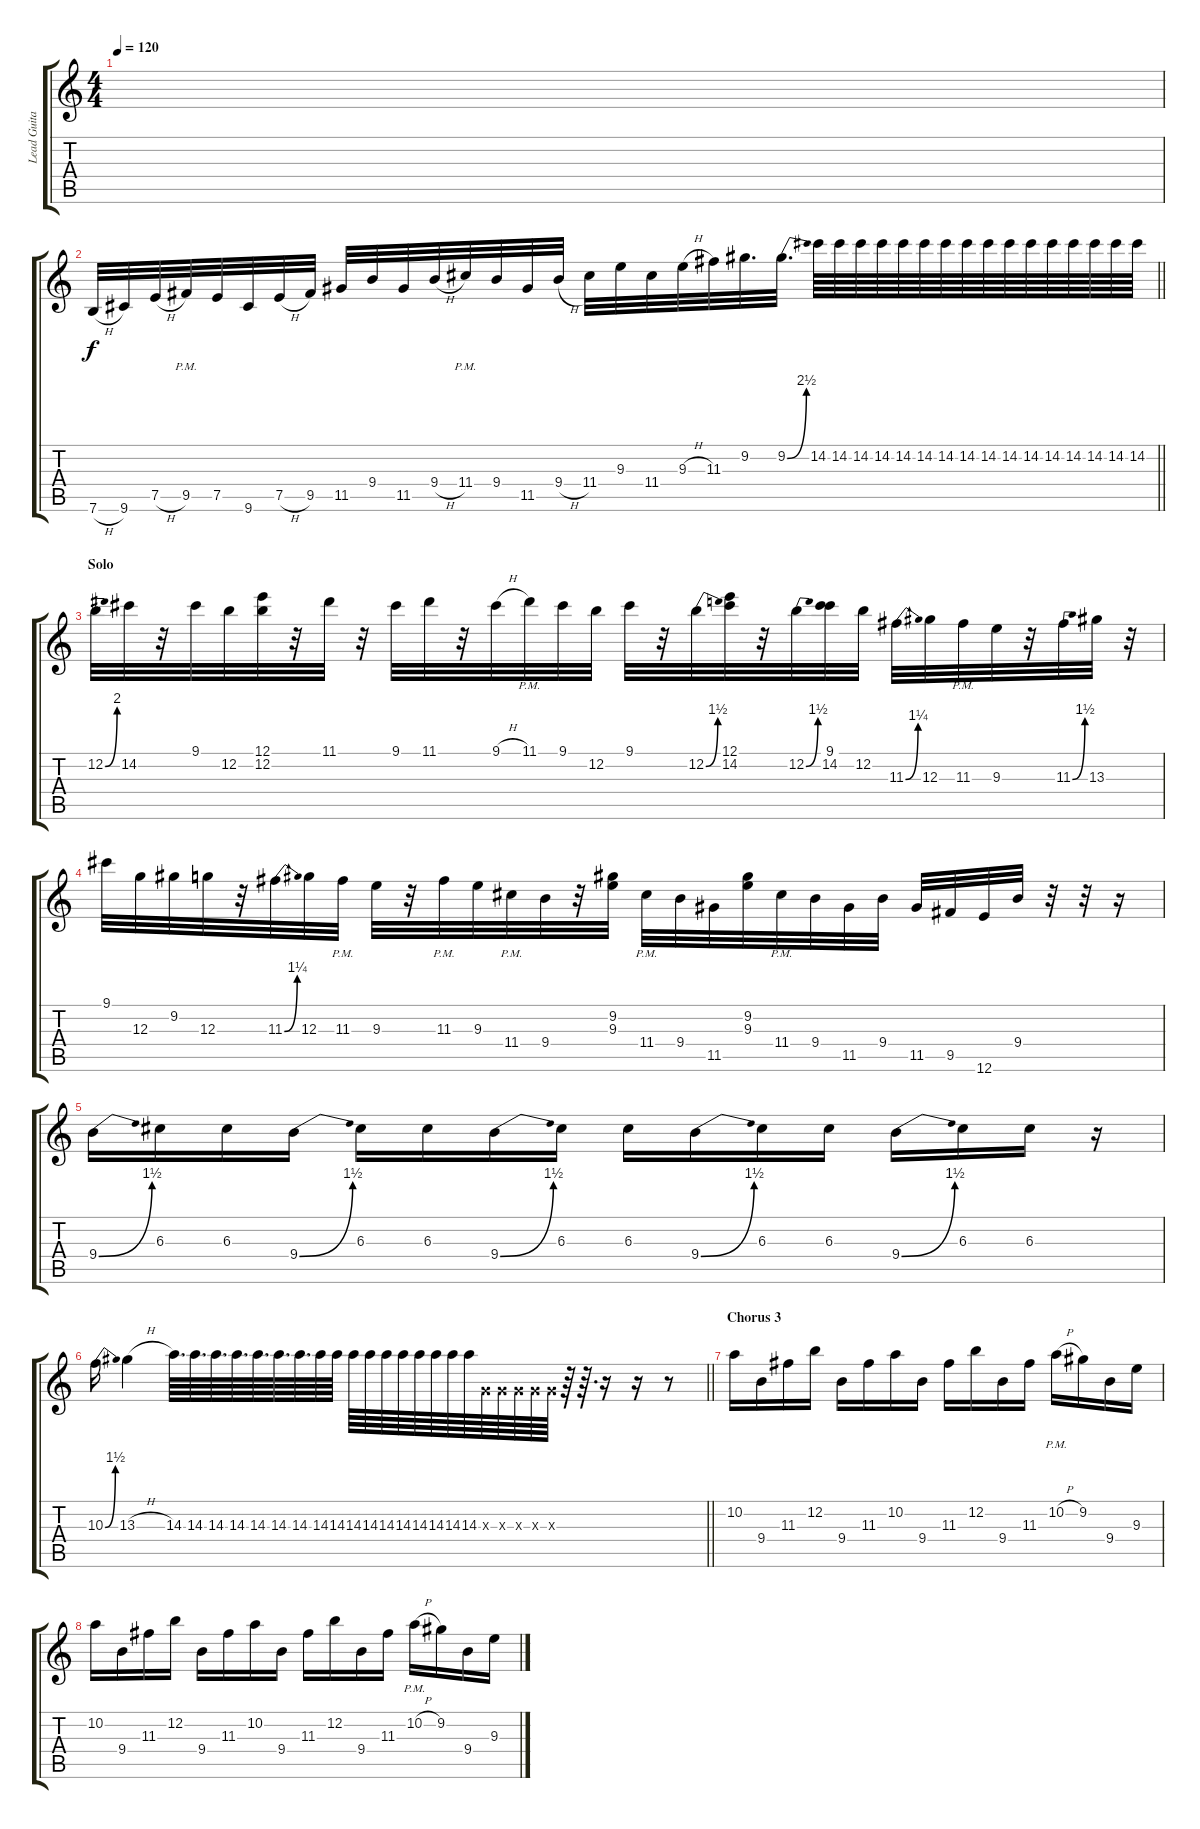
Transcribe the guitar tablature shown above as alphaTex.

\track ("Lead Guitar - Slash" "Lead Guita") {instrument distortionguitar}
\staff {score tabs}
\tuning (E4 B3 G3 D3 A2 E2) {hide}
\ts (4 4)
\tempo 120
\clef g2
\ks c
|
\barLineRight lightlight
7.6{h}.32 9.6.32 7.5{h}.32 9.5{pm}.32 7.5.32 9.6.32 7.5{h}.32 9.5.32 11.5.32 9.4.32 11.5.32 9.4{h}.32 11.4{pm}.32 9.4.32 11.5.32 9.4{h}.32 11.4.32 9.3.32 11.4.32 9.3{h}.32 11.3.32 9.2.32{d} 9.2{be (bend 0 0 60 10)}.32{d} 14.2.64 14.2.64 14.2.64 14.2.64 14.2.64 14.2.64 14.2.64 14.2.64 14.2.64 14.2.64 14.2.64 14.2.64 14.2.64 14.2.64 14.2.64 14.2.64 |
\section ("" "Solo")
12.2{be (bend 0 0 60 8)}.32 14.2.32 r.32 9.1.32 12.2.32 (12.1 12.2).32 r.32 11.1.32 r.32 9.1.32 11.1.32 r.32 9.1{h}.32 11.1{pm}.32 9.1.32 12.2.32 9.1.32 r.32 12.2{be (bend 0 0 60 6)}.32 (12.1 14.2).32 r.32 12.2{be (bend 0 0 60 6)}.32 (9.1 14.2).32 12.2.32 11.3{be (bend 0 0 60 5)}.32 12.3.32 11.3{pm}.32 9.3.32 r.32 11.3{be (bend 0 0 60 6)}.32 13.3.32 r.32 |
9.1.32 12.3.32 9.2.32 12.3.32 r.32 11.3{be (bend 0 0 60 5)}.32 12.3.32 11.3{pm}.32 9.3.32 r.32 11.3{pm}.32 9.3.32 11.4{pm}.32 9.4.32 r.32 (9.2 9.3).32 11.4{pm}.32 9.4.32 11.5.32 (9.2 9.3).32 11.4{pm}.32 9.4.32 11.5.32 9.4.32 11.5.32 9.5.32 12.6.32 9.4.32 r.32 r.32 r.16 |
9.4{be (bend 0 0 60 6)}.16 6.3.16 6.3.16 9.4{be (bend 0 0 60 6)}.16 6.3.16 6.3.16 9.4{be (bend 0 0 60 6)}.16 6.3.16 6.3.16 9.4{be (bend 0 0 60 6)}.16 6.3.16 6.3.16 9.4{be (bend 0 0 60 6)}.16 6.3.16 6.3.16 r.16 |
\barLineRight lightlight
10.3{be (bend 0 0 60 6)}.16 13.3{h}.4 14.3.64{d} 14.3.64{d} 14.3.64{d} 14.3.64{d} 14.3.64{d} 14.3.64{d} 14.3.64{d} 14.3.64 14.3.64 14.3.64 14.3.64 14.3.64 14.3.64 14.3.64 14.3.64 14.3.64 14.3.64 0.3{x}.64 0.3{x}.64 0.3{x}.64 0.3{x}.64 0.3{x}.64 r.64 r.64{d} r.16 r.16 r.8 |
\section ("" "Chorus 3")
10.2.16 9.4.16 11.3.16 12.2.16 9.4.16 11.3.16 10.2.16 9.4.16 11.3.16 12.2.16 9.4.16 11.3.16 10.2{h pm}.16 9.2.16 9.4.16 9.3.16 |
10.2.16 9.4.16 11.3.16 12.2.16 9.4.16 11.3.16 10.2.16 9.4.16 11.3.16 12.2.16 9.4.16 11.3.16 10.2{h pm}.16 9.2.16 9.4.16 9.3.16
